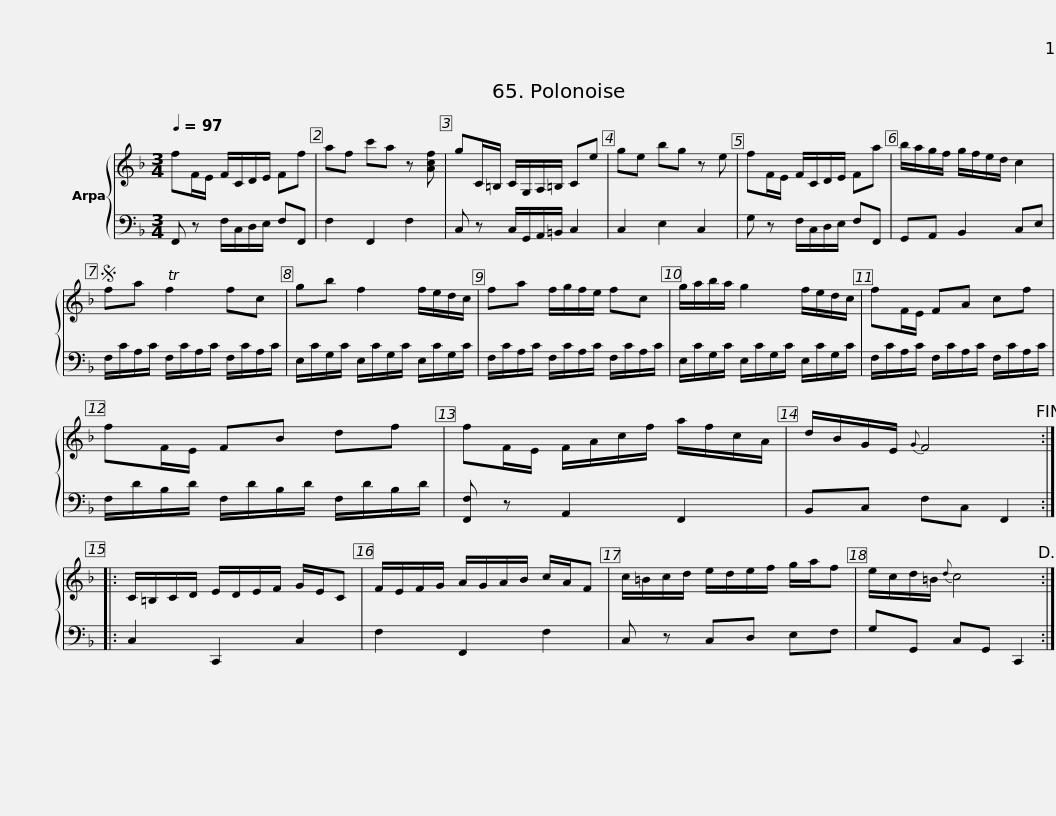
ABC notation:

X:1
%%score { 1 | 2 }
L:1/8
Q:1/4=97
M:3/4
I:linebreak $
K:F
V:1 treble
V:2 bass
V:1
 fF/E/ F/C/D/E/ Ff | af c'a z [Acf] | gC/=B,/ C/G,/A,/=B,/ Ce | ge bg z e | fF/E/ F/C/D/E/ Fa |$ %5
 b/a/g/f/ g/f/e/d/ c2 |S fa Tf2 fc | gb f2 f/e/d/c/ | fa f/g/f/e/ fc |$ g/a/b/a/ g2 f/e/d/c/ | %10
 fF/E/ FA cf | fF/E/ FB df | fF/E/ F/A/c/f/ a/f/c/A/ |$ d/B/G/E/{G} F4!fine! :: C/=B,/C/D/ E/D/E/F/ G/E/C | %15
 F/E/F/G/ A/G/A/B/ c/A/F | c/=B/c/d/ e/d/e/f/ g/a/f |$ e/c/d/=B/{d} c4!D.S.! :| %18
V:2
 F,, z F,/C,/D,/E,/ F,F,, | F,2 F,,2 F,2 | C, z C,/G,,/A,,/=B,,/ C,2 | C,2 E,2 C,2 | G, z F,/C,/D,/E,/ F,F,, |$ %5
 G,,A,, B,,2 C,E, | F,/C/A,/C/ F,/C/A,/C/ F,/C/A,/C/ | E,/C/G,/C/ E,/C/G,/C/ E,/C/G,/C/ | F,/C/A,/C/ F,/C/A,/C/ F,/C/A,/C/ |$ E,/C/G,/C/ E,/C/G,/C/ E,/C/G,/C/ | %10
 F,/C/A,/C/ F,/C/A,/C/ F,/C/A,/C/ | F,/D/B,/D/ F,/D/B,/D/ F,/D/B,/D/ | [F,,F,] z A,,2 F,,2 |$ B,,C, F,C, F,,2 :: C,2 C,,2 C,2 | %15
 F,2 F,,2 F,2 | C, z C,D, E,F, |$ G,G,, C,G,, C,,2 :| %18
